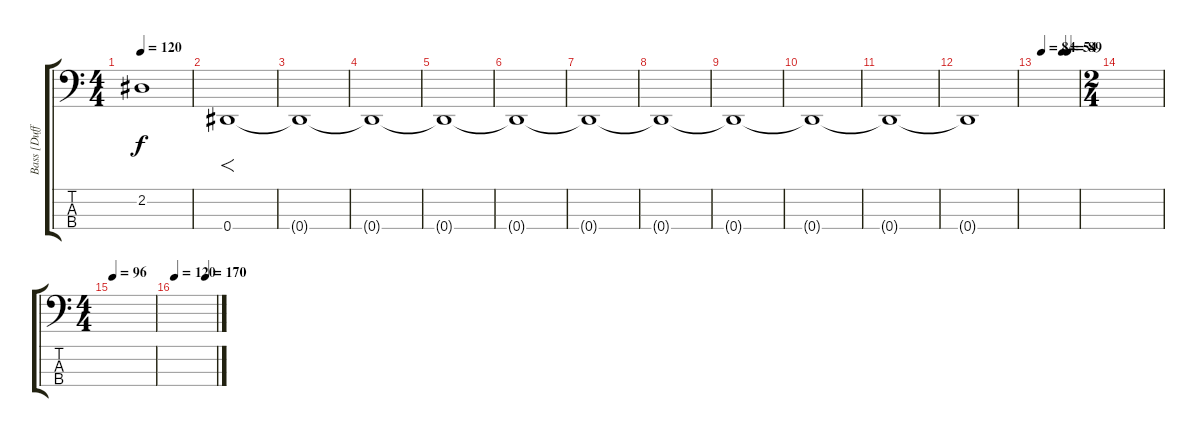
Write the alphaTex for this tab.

\track ("Bass [Duff]" "Bass [Duff") {instrument electricbassfinger}
\staff {score tabs}
\tuning (Gb2 Db2 Ab1 Eb1) {hide}
\ts (4 4)
\tempo 120
\clef f4
\ks c
2.2{t}.1{dy f} |
0.4.1{f volume 16} |
0.4{t}.1 |
0.4{t}.1 |
0.4{t}.1 |
0.4{t}.1 |
0.4{t}.1 |
0.4{t}.1 |
0.4{t}.1 |
0.4{t}.1 |
0.4{t}.1 |
0.4{t}.1 |
\tempo (84 0.125)
\tempo (54 0.625)
\tempo (89 0.75)
|
\ts (2 4)
|
\ts (4 4)
\tempo 96
|
\tempo 120
\tempo (170 0.75)
